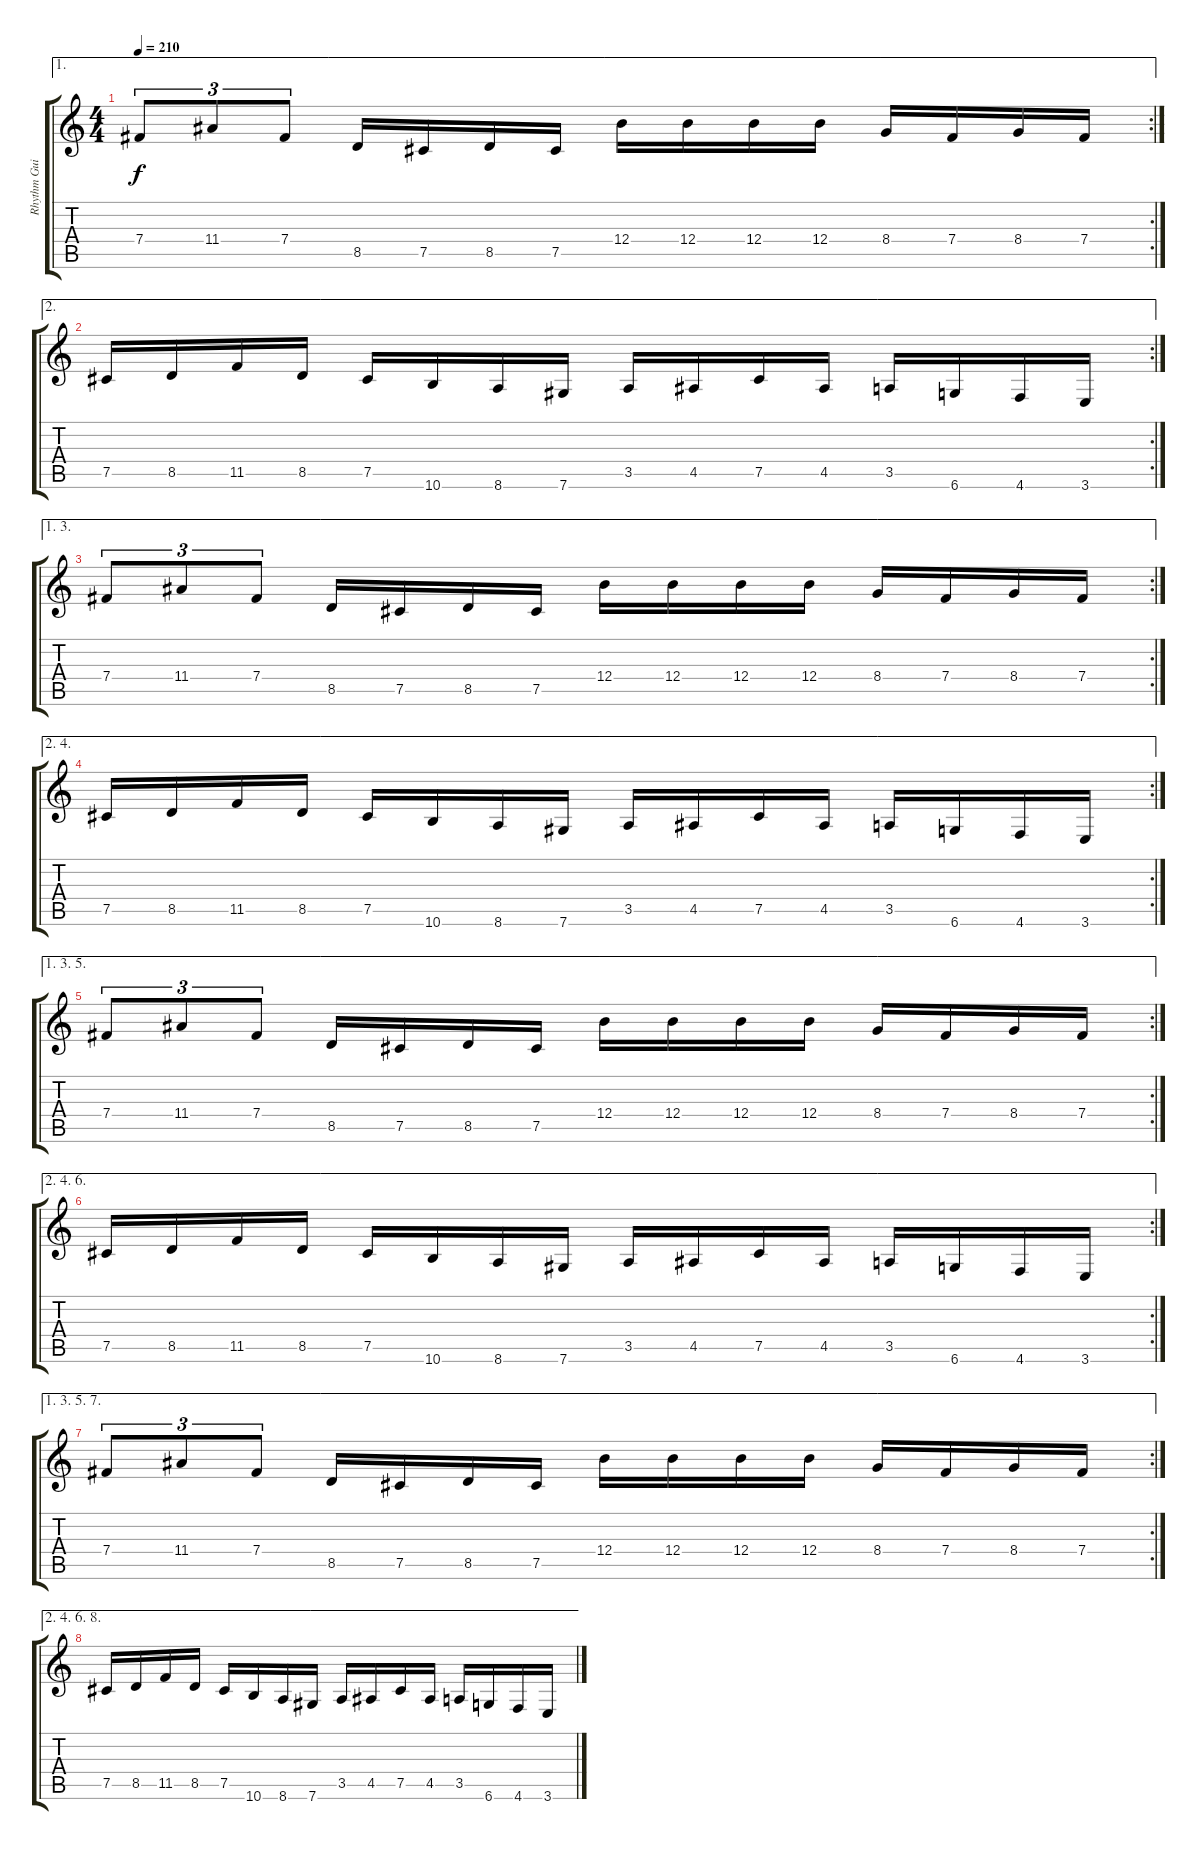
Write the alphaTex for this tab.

\track ("Rhythm Guitar" "Rhythm Gui") {instrument distortionguitar}
\staff {score tabs}
\tuning (Db4 Ab3 E3 B2 Gb2 Db2) {hide}
\ae 1
\rc 2
\ts (4 4)
\tempo 210
\clef g2
\ks c
7.4.8{tu (3 2) dy f} 11.4.8{tu (3 2)} 7.4.8{tu (3 2)} 8.5.16 7.5.16 8.5.16 7.5.16 12.4.16 12.4.16 12.4.16 12.4.16 8.4.16 7.4.16 8.4.16 7.4.16 |
\ae 2
\rc 2
7.5.16 8.5.16 11.5.16 8.5.16 7.5.16 10.6.16 8.6.16 7.6.16 3.5.16 4.5.16 7.5.16 4.5.16 3.5.16 6.6.16 4.6.16 3.6.16 |
\ae (1 3)
\rc 2
7.4.8{tu (3 2)} 11.4.8{tu (3 2)} 7.4.8{tu (3 2)} 8.5.16 7.5.16 8.5.16 7.5.16 12.4.16 12.4.16 12.4.16 12.4.16 8.4.16 7.4.16 8.4.16 7.4.16 |
\ae (2 4)
\rc 2
7.5.16 8.5.16 11.5.16 8.5.16 7.5.16 10.6.16 8.6.16 7.6.16 3.5.16 4.5.16 7.5.16 4.5.16 3.5.16 6.6.16 4.6.16 3.6.16 |
\ae (1 3 5)
\rc 2
7.4.8{tu (3 2)} 11.4.8{tu (3 2)} 7.4.8{tu (3 2)} 8.5.16 7.5.16 8.5.16 7.5.16 12.4.16 12.4.16 12.4.16 12.4.16 8.4.16 7.4.16 8.4.16 7.4.16 |
\ae (2 4 6)
\rc 2
7.5.16 8.5.16 11.5.16 8.5.16 7.5.16 10.6.16 8.6.16 7.6.16 3.5.16 4.5.16 7.5.16 4.5.16 3.5.16 6.6.16 4.6.16 3.6.16 |
\ae (1 3 5 7)
\rc 2
7.4.8{tu (3 2)} 11.4.8{tu (3 2)} 7.4.8{tu (3 2)} 8.5.16 7.5.16 8.5.16 7.5.16 12.4.16 12.4.16 12.4.16 12.4.16 8.4.16 7.4.16 8.4.16 7.4.16 |
\ae (2 4 6 8)
7.5.16 8.5.16 11.5.16 8.5.16 7.5.16 10.6.16 8.6.16 7.6.16 3.5.16 4.5.16 7.5.16 4.5.16 3.5.16 6.6.16 4.6.16 3.6.16
